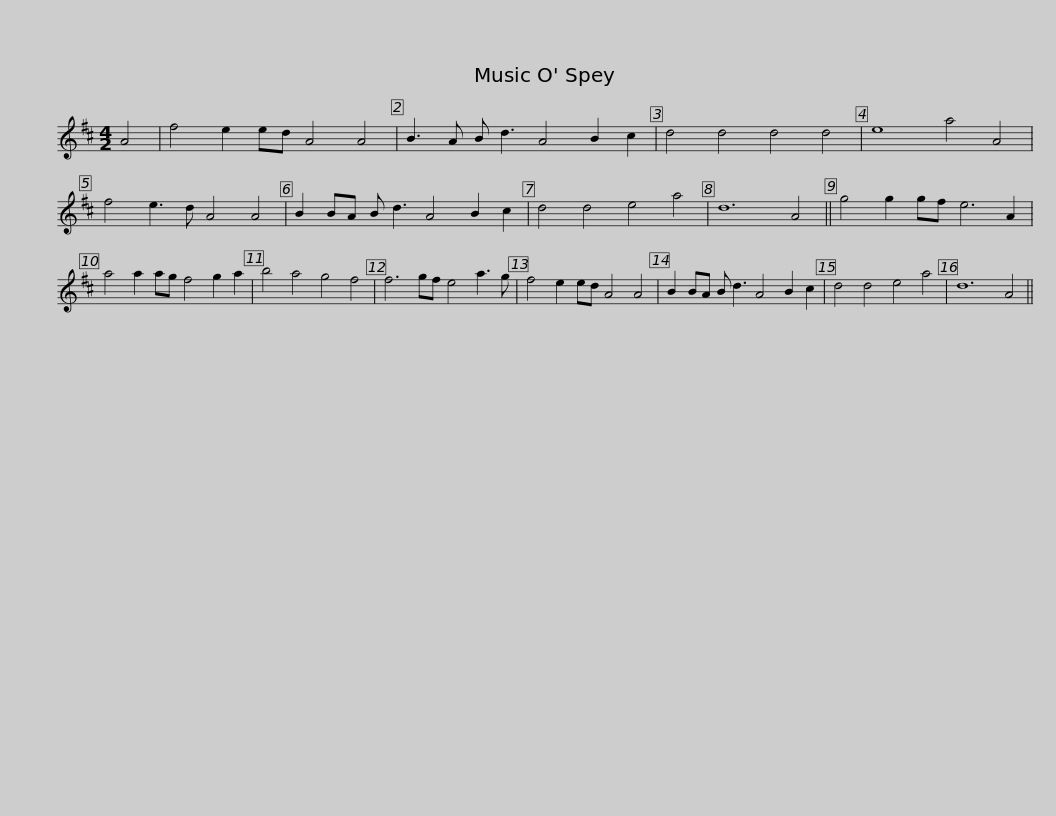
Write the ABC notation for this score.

X:1
L:1/8
M:4/2
I:linebreak $
K:D
V:1 treble
V:1
 A4 | f4 e2 ed A4 A4 | B3 A B d3 A4 B2 c2 | d4 d4 d4 d4 | e8 a4 A4 | %5
 f4 e3 d A4 A4 |$ B2 BA B d3 A4 B2 c2 | d4 d4 e4 a4 | d12 A4 || g4 g2 gf e6 A2 | %10
 a4 a2 ag f4 g2 a2 | b4 a4 g4 f4 |$ f6 gf e4 a3 g | f4 e2 ed A4 A4 | B2 BA B d3 A4 B2 c2 | %15
 d4 d4 e4 a4 | d12 A4 || %17
